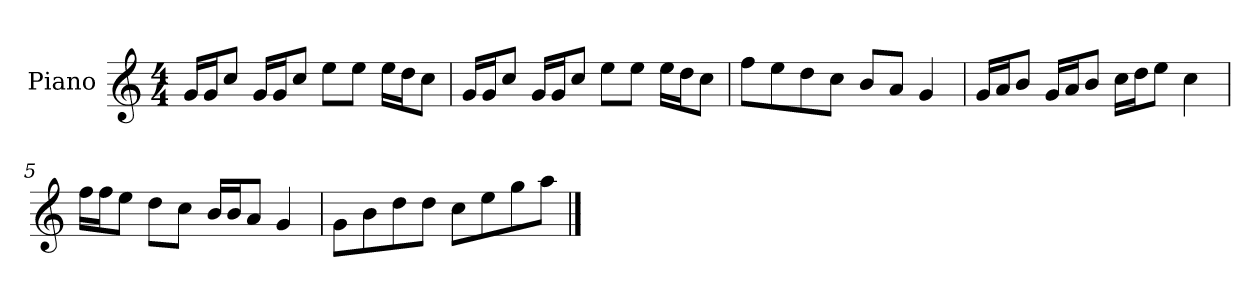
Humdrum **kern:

**kern
*part1
*staff1
*I"Piano
*I'P-no
*clefG2
*k[]
*M4/4
*MM90
=1
16g/LL
16g/J
8cc/J
16g/LL
16g/J
8cc/J
8ee\L
8ee\J
16ee\LL
16dd\J
8cc\J
=2
16g/LL
16g/J
8cc/J
16g/LL
16g/J
8cc/J
8ee\L
8ee\J
16ee\LL
16dd\J
8cc\J
=3
8ff\L
8ee\
8dd\
8cc\J
8b/L
8a/J
4g/
=4
16g/LL
16a/J
8b/J
16g/LL
16a/J
8b/J
16cc\LL
16dd\J
8ee\J
4cc\
!!LO:LB:g=z
=5
16ff\LL
16ff\J
8ee\J
8dd\L
8cc\J
16b/LL
16b/J
8a/J
4g/
=6
8g\L
8b\
8dd\
8dd\J
8cc\L
8ee\
8gg\
8aa\J
==
*-
